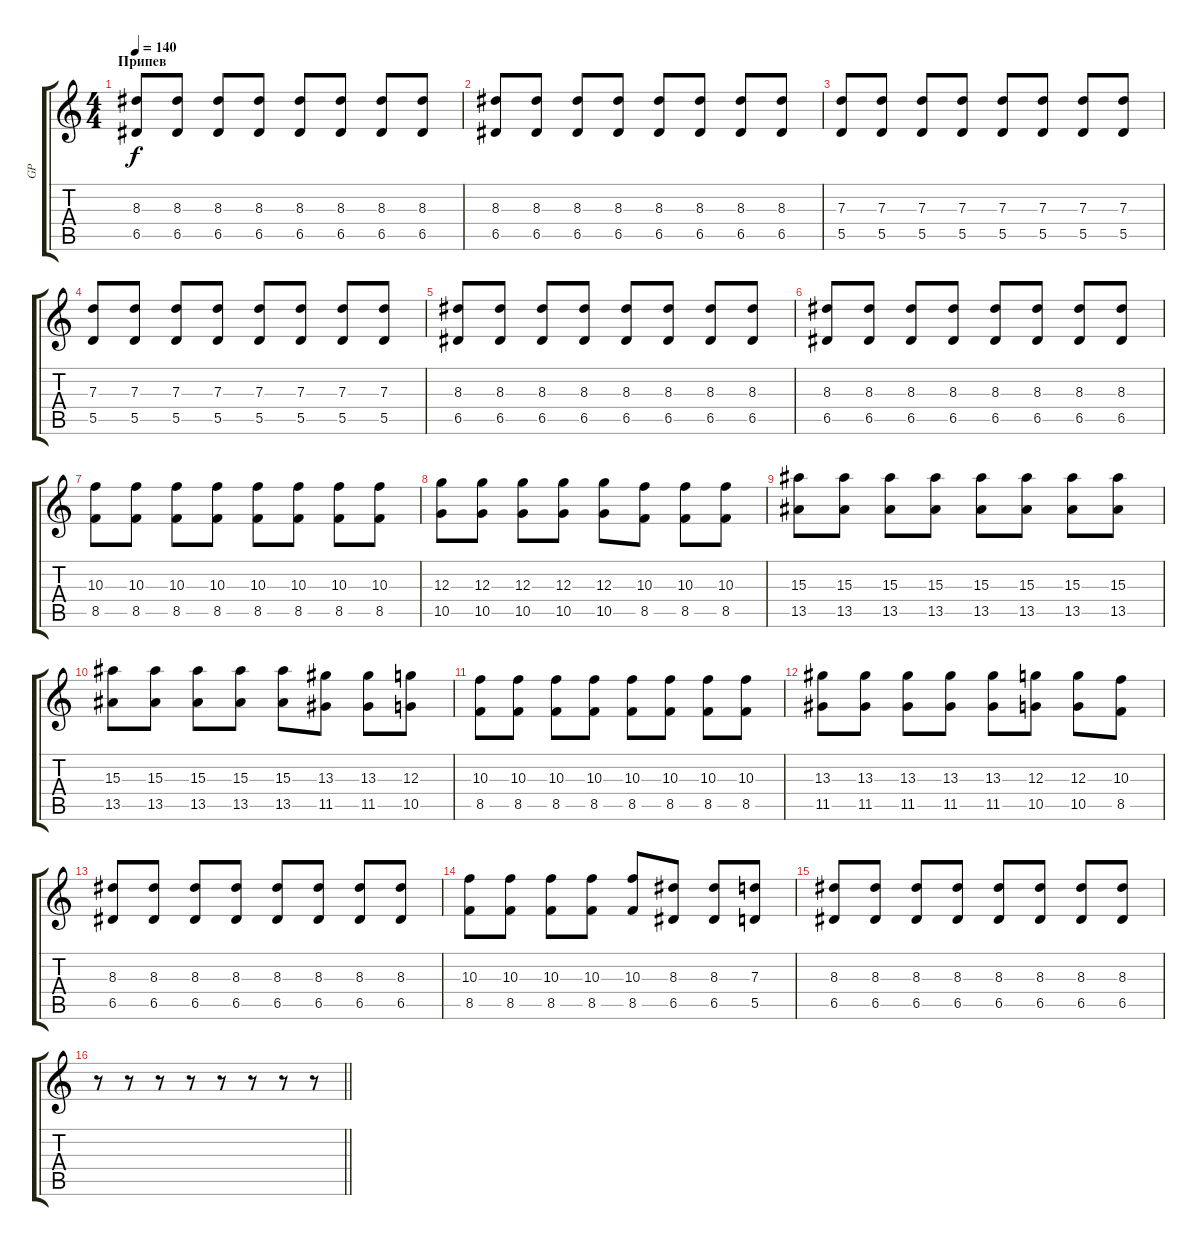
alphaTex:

\track ("GP" "GP") {instrument overdrivenguitar}
\staff {score tabs}
\tuning (E4 B3 G3 D3 A2 E2) {hide}
\ts (4 4)
\section ("" "Припев")
\tempo 140
\clef g2
\ks c
(8.3 6.5).8{dy f} (8.3 6.5).8 (8.3 6.5).8 (8.3 6.5).8 (8.3 6.5).8 (8.3 6.5).8 (8.3 6.5).8 (8.3 6.5).8 |
(8.3 6.5).8 (8.3 6.5).8 (8.3 6.5).8 (8.3 6.5).8 (8.3 6.5).8 (8.3 6.5).8 (8.3 6.5).8 (8.3 6.5).8 |
(7.3 5.5).8 (7.3 5.5).8 (7.3 5.5).8 (7.3 5.5).8 (7.3 5.5).8 (7.3 5.5).8 (7.3 5.5).8 (7.3 5.5).8 |
(7.3 5.5).8 (7.3 5.5).8 (7.3 5.5).8 (7.3 5.5).8 (7.3 5.5).8 (7.3 5.5).8 (7.3 5.5).8 (7.3 5.5).8 |
(8.3 6.5).8 (8.3 6.5).8 (8.3 6.5).8 (8.3 6.5).8 (8.3 6.5).8 (8.3 6.5).8 (8.3 6.5).8 (8.3 6.5).8 |
(8.3 6.5).8 (8.3 6.5).8 (8.3 6.5).8 (8.3 6.5).8 (8.3 6.5).8 (8.3 6.5).8 (8.3 6.5).8 (8.3 6.5).8 |
(10.3 8.5).8 (10.3 8.5).8 (10.3 8.5).8 (10.3 8.5).8 (10.3 8.5).8 (10.3 8.5).8 (10.3 8.5).8 (10.3 8.5).8 |
(12.3 10.5).8 (12.3 10.5).8 (12.3 10.5).8 (12.3 10.5).8 (12.3 10.5).8 (10.3 8.5).8 (10.3 8.5).8 (10.3 8.5).8 |
(15.3 13.5).8 (15.3 13.5).8 (15.3 13.5).8 (15.3 13.5).8 (15.3 13.5).8 (15.3 13.5).8 (15.3 13.5).8 (15.3 13.5).8 |
(15.3 13.5).8 (15.3 13.5).8 (15.3 13.5).8 (15.3 13.5).8 (15.3 13.5).8 (13.3 11.5).8 (13.3 11.5).8 (12.3 10.5).8 |
(10.3 8.5).8 (10.3 8.5).8 (10.3 8.5).8 (10.3 8.5).8 (10.3 8.5).8 (10.3 8.5).8 (10.3 8.5).8 (10.3 8.5).8 |
(13.3 11.5).8 (13.3 11.5).8 (13.3 11.5).8 (13.3 11.5).8 (13.3 11.5).8 (12.3 10.5).8 (12.3 10.5).8 (10.3 8.5).8 |
(8.3 6.5).8 (8.3 6.5).8 (8.3 6.5).8 (8.3 6.5).8 (8.3 6.5).8 (8.3 6.5).8 (8.3 6.5).8 (8.3 6.5).8 |
(10.3 8.5).8 (10.3 8.5).8 (10.3 8.5).8 (10.3 8.5).8 (10.3 8.5).8 (8.3 6.5).8 (8.3 6.5).8 (7.3 5.5).8 |
(8.3 6.5).8 (8.3 6.5).8 (8.3 6.5).8 (8.3 6.5).8 (8.3 6.5).8 (8.3 6.5).8 (8.3 6.5).8 (8.3 6.5).8 |
\barLineRight lightlight
r.8 r.8 r.8 r.8 r.8 r.8 r.8 r.8
